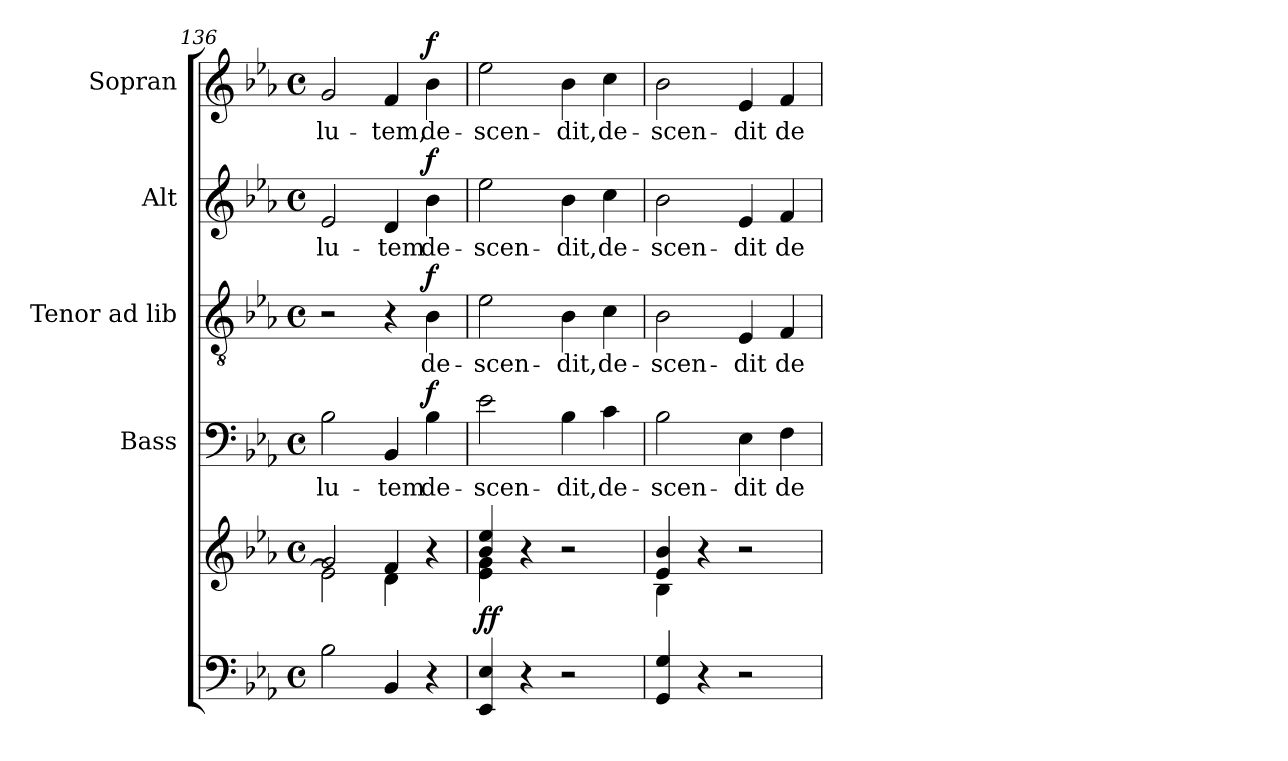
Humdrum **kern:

**kern	**kern	**dynam	**kern	**text	**dynam	**kern	**text	**dynam	**kern	**text	**dynam	**kern	**text	**dynam
*part5	*part5	*part5	*part4	*part4	*part4	*part3	*part3	*part3	*part2	*part2	*part2	*part1	*part1	*part1
*staff6	*staff5	*staff5/6	*staff4	*staff4	*staff4	*staff3	*staff3	*staff3	*staff2	*staff2	*staff2	*staff1	*staff1	*staff1
*	*	*	*I"Bass	*	*	*I"Tenor ad lib	*	*	*I"Alt	*	*	*I"Sopran	*	*
*	*	*	*I'B	*	*	*I'T	*	*	*I'A	*	*	*I'S	*	*
*clefF4	*clefG2	*	*clefF4	*	*	*clefGv2	*	*	*clefG2	*	*	*clefG2	*	*
*k[b-e-a-]	*k[b-e-a-]	*	*k[b-e-a-]	*	*	*k[b-e-a-]	*	*	*k[b-e-a-]	*	*	*k[b-e-a-]	*	*
*E-:	*E-:	*	*E-:	*	*	*E-:	*	*	*E-:	*	*	*E-:	*	*
*M4/4	*M4/4	*	*M4/4	*	*	*M4/4	*	*	*M4/4	*	*	*M4/4	*	*
*met(c)	*met(c)	*	*met(c)	*	*	*met(c)	*	*	*met(c)	*	*	*met(c)	*	*
=136	=136	=136	=136	=136	=136	=136	=136	=136	=136	=136	=136	=136	=136	=136
*	*^	*	*	*	*	*	*	*	*	*	*	*	*	*
!	!	!	!	!	!LO:LY:b	!	!	!	!	!	!LO:LY:b	!	!	!LO:LY:b	!
2B-\	2g/	2e-\]	.	2B-\	-lu-	.	2r	.	.	2e-/	-lu-	.	2g/	-lu-	.
!	!	!	!	!	!LO:LY:b	!	!	!	!	!	!LO:LY:b	!	!	!LO:LY:b	!
4BB-/	4f/	4d\	.	4BB-/	-tem	.	4r	.	.	4d/	-tem	.	4f/	-tem,	.
!	!	!	!	!	!LO:LY:b	!LO:DY:a	!	!LO:LY:b	!LO:DY:a	!	!LO:LY:b	!LO:DY:a	!	!LO:LY:b	!LO:DY:a
4r	4r	4ryy	.	4B-\	de-	f	4B-\	de-	f	4b-\	de-	f	4b-\	de-	f
=137	=137	=137	=137	=137	=137	=137	=137	=137	=137	=137	=137	=137	=137	=137	=137
!	!	!	!LO:DY:b	!	!LO:LY:b	!	!	!LO:LY:b	!	!	!LO:LY:b	!	!	!LO:LY:b	!
4EE-/ 4E-/	4b-/ 4ee-/	4e-\ 4g\	ff	2e-\	-scen-	.	2e-\	-scen-	.	2ee-\	-scen-	.	2ee-\	-scen-	.
4r	4r	2.ryy	.	.	.	.	.	.	.	.	.	.	.	.	.
!	!	!	!	!	!LO:LY:b	!	!	!LO:LY:b	!	!	!LO:LY:b	!	!	!LO:LY:b	!
2r	2r	.	.	4B-\	-dit,	.	4B-\	-dit,	.	4b-\	-dit,	.	4b-\	-dit,	.
!	!	!	!	!	!LO:LY:b	!	!	!LO:LY:b	!	!	!LO:LY:b	!	!	!LO:LY:b	!
.	.	.	.	4c\	de-	.	4c\	de-	.	4cc\	de-	.	4cc\	de-	.
=138	=138	=138	=138	=138	=138	=138	=138	=138	=138	=138	=138	=138	=138	=138	=138
!	!	!	!	!	!LO:LY:b	!	!	!LO:LY:b	!	!	!LO:LY:b	!	!	!LO:LY:b	!
4GG/ 4G/	4e-/ 4b-/	4B-\	.	2B-\	-scen-	.	2B-\	-scen-	.	2b-\	-scen-	.	2b-\	-scen-	.
4r	4r	2.ryy	.	.	.	.	.	.	.	.	.	.	.	.	.
!	!	!	!	!	!LO:LY:b	!	!	!LO:LY:b	!	!	!LO:LY:b	!	!	!LO:LY:b	!
2r	2r	.	.	4E-\	-dit	.	4E-/	-dit	.	4e-/	-dit	.	4e-/	-dit	.
!	!	!	!	!	!LO:LY:b	!	!	!LO:LY:b	!	!	!LO:LY:b	!	!	!LO:LY:b	!
.	.	.	.	4F\	de	.	4F/	de	.	4f/	de	.	4f/	de	.
*	*v	*v	*	*	*	*	*	*	*	*	*	*	*	*	*
=	=	=	=	=	=	=	=	=	=	=	=	=	=	=
*-	*-	*-	*-	*-	*-	*-	*-	*-	*-	*-	*-	*-	*-	*-
